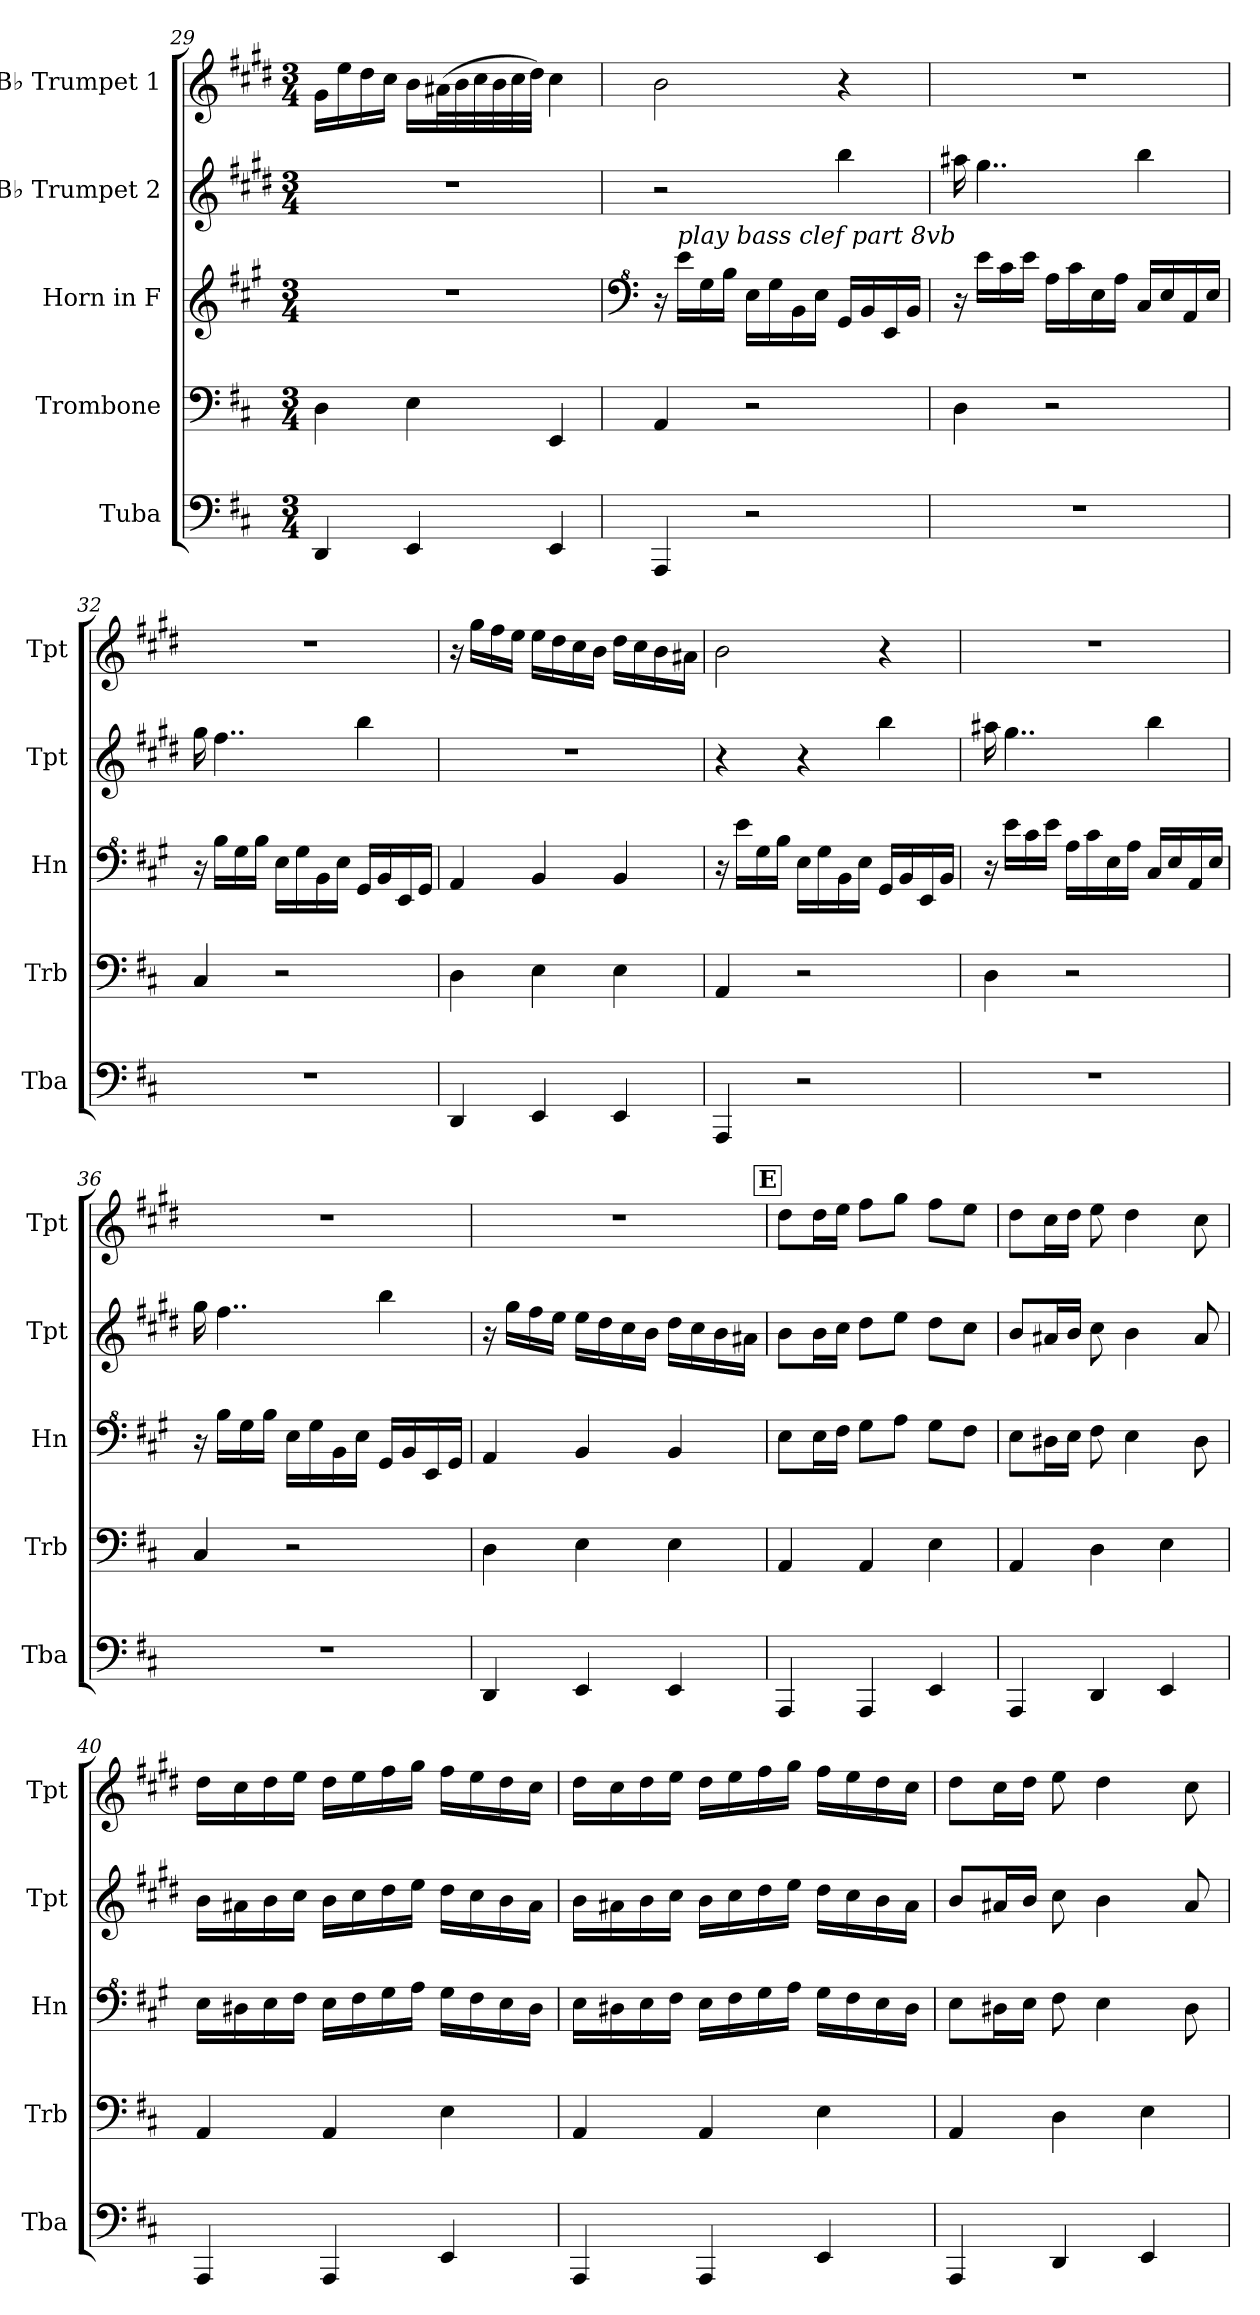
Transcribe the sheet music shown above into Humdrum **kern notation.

**kern	**kern	**kern	**kern	**kern
*part5	*part4	*part3	*part2	*part1
*staff5	*staff4	*staff3	*staff2	*staff1
*I"Tuba	*I"Trombone	*I"Horn in F	*I"B♭ Trumpet 2	*I"B♭ Trumpet 1
*I'Tba	*I'Trb	*I'Hn	*I'Tpt	*I'Tpt
*clefF4	*clefF4	*clefG2	*clefG2	*clefG2
*	*	*ITrd4c7	*ITrd1c2	*ITrd1c2
*k[f#c#]	*k[f#c#]	*k[f#c#]	*k[f#c#]	*k[f#c#]
*M3/4	*M3/4	*M3/4	*M3/4	*M3/4
=29	=29	=29	=29	=29
4DD/	4D\	2.r	2.r	16f#\LL
.	.	.	.	16dd\
.	.	.	.	16cc#\
.	.	.	.	16b\JJ
4EE/	4E\	.	.	16a\LL
.	.	.	.	(>32g#X\L
.	.	.	.	32a\
.	.	.	.	32b\
.	.	.	.	32a\
.	.	.	.	32b\
.	.	.	.	32cc#\JJJ)
4EE/	4EE/	.	.	4b\
=30	=30	=30	=30	=30
*	*	*clefF^4	*	*
4AAA/	4AA/	16r	2r	2a\
!	!	!LO:TX:a:i:t=play bass clef part 8vb	!	!
.	.	16a\LL	.	.
.	.	16c#\	.	.
.	.	16e\JJ	.	.
2r	2r	16A\LL	.	.
.	.	16c#\	.	.
.	.	16E\	.	.
.	.	16A\JJ	.	.
.	.	16C#/LL	4aa\	4r
.	.	16E/	.	.
.	.	16AA/	.	.
.	.	16E/JJ	.	.
=31	=31	=31	=31	=31
2.r	4D\	16r	16gg#X\	2.r
.	.	16a\LL	4..ff#\	.
.	.	16f#\	.	.
.	.	16a\JJ	.	.
.	2r	16d\LL	.	.
.	.	16f#\	.	.
.	.	16A\	.	.
.	.	16d\JJ	.	.
.	.	16F#/LL	4aa\	.
.	.	16A/	.	.
.	.	16D/	.	.
.	.	16A/JJ	.	.
!!LO:PB:g=z
=32	=32	=32	=32	=32
2.r	4C#/	16r	16ff#\	2.r
.	.	16e\LL	4..ee\	.
.	.	16c#\	.	.
.	.	16e\JJ	.	.
.	2r	16A\LL	.	.
.	.	16c#\	.	.
.	.	16E\	.	.
.	.	16A\JJ	.	.
.	.	16C#/LL	4aa\	.
.	.	16E/	.	.
.	.	16AA/	.	.
.	.	16C#/JJ	.	.
=33	=33	=33	=33	=33
4DD/	4D\	4D/	2.r	16r
.	.	.	.	16ff#\LL
.	.	.	.	16ee\
.	.	.	.	16dd\JJ
4EE/	4E\	4E/	.	16dd\LL
.	.	.	.	16cc#\
.	.	.	.	16b\
.	.	.	.	16a\JJ
4EE/	4E\	4E/	.	16cc#\LL
.	.	.	.	16b\
.	.	.	.	16a\
.	.	.	.	16g#X\JJ
=34	=34	=34	=34	=34
4AAA/	4AA/	16r	4r	2a\
.	.	16a\LL	.	.
.	.	16c#\	.	.
.	.	16e\JJ	.	.
2r	2r	16A\LL	4r	.
.	.	16c#\	.	.
.	.	16E\	.	.
.	.	16A\JJ	.	.
.	.	16C#/LL	4aa\	4r
.	.	16E/	.	.
.	.	16AA/	.	.
.	.	16E/JJ	.	.
!!LO:LB:g=z
=35	=35	=35	=35	=35
2.r	4D\	16r	16gg#X\	2.r
.	.	16a\LL	4..ff#\	.
.	.	16f#\	.	.
.	.	16a\JJ	.	.
.	2r	16d\LL	.	.
.	.	16f#\	.	.
.	.	16A\	.	.
.	.	16d\JJ	.	.
.	.	16F#/LL	4aa\	.
.	.	16A/	.	.
.	.	16D/	.	.
.	.	16A/JJ	.	.
=36	=36	=36	=36	=36
2.r	4C#/	16r	16ff#\	2.r
.	.	16e\LL	4..ee\	.
.	.	16c#\	.	.
.	.	16e\JJ	.	.
.	2r	16A\LL	.	.
.	.	16c#\	.	.
.	.	16E\	.	.
.	.	16A\JJ	.	.
.	.	16C#/LL	4aa\	.
.	.	16E/	.	.
.	.	16AA/	.	.
.	.	16C#/JJ	.	.
=37	=37	=37	=37	=37
4DD/	4D\	4D/	16r	2.r
.	.	.	16ff#\LL	.
.	.	.	16ee\	.
.	.	.	16dd\JJ	.
4EE/	4E\	4E/	16dd\LL	.
.	.	.	16cc#\	.
.	.	.	16b\	.
.	.	.	16a\JJ	.
4EE/	4E\	4E/	16cc#\LL	.
.	.	.	16b\	.
.	.	.	16a\	.
.	.	.	16g#X\JJ	.
!!LO:REH:place=s1:a:B:fs=14:t=E
=38	=38	=38	=38	=38
4AAA/	4AA/	8A\L	8a\L	8cc#\L
.	.	16A\L	16a\L	16cc#\L
.	.	16B\JJ	16b\JJ	16dd\JJ
4AAA/	4AA/	8c#\L	8cc#\L	8ee\L
.	.	8d\J	8dd\J	8ff#\J
4EE/	4E\	8c#\L	8cc#\L	8ee\L
.	.	8B\J	8b\J	8dd\J
!!LO:PB:g=z
=39	=39	=39	=39	=39
4AAA/	4AA/	8A\L	8a/L	8cc#\L
.	.	16G#X\L	16g#X/L	16b\L
.	.	16A\JJ	16a/JJ	16cc#\JJ
4DD/	4D\	8B\	8b\	8dd\
.	.	4A\	4a\	4cc#\
4EE/	4E\	.	.	.
.	.	8G#\	8g#/	8b\
=40	=40	=40	=40	=40
4AAA/	4AA/	16A\LL	16a\LL	16cc#\LL
.	.	16G#X\	16g#X\	16b\
.	.	16A\	16a\	16cc#\
.	.	16B\JJ	16b\JJ	16dd\JJ
4AAA/	4AA/	16A\LL	16a\LL	16cc#\LL
.	.	16B\	16b\	16dd\
.	.	16c#\	16cc#\	16ee\
.	.	16d\JJ	16dd\JJ	16ff#\JJ
4EE/	4E\	16c#\LL	16cc#\LL	16ee\LL
.	.	16B\	16b\	16dd\
.	.	16A\	16a\	16cc#\
.	.	16G#\JJ	16g#\JJ	16b\JJ
=41	=41	=41	=41	=41
4AAA/	4AA/	16A\LL	16a\LL	16cc#\LL
.	.	16G#X\	16g#X\	16b\
.	.	16A\	16a\	16cc#\
.	.	16B\JJ	16b\JJ	16dd\JJ
4AAA/	4AA/	16A\LL	16a\LL	16cc#\LL
.	.	16B\	16b\	16dd\
.	.	16c#\	16cc#\	16ee\
.	.	16d\JJ	16dd\JJ	16ff#\JJ
4EE/	4E\	16c#\LL	16cc#\LL	16ee\LL
.	.	16B\	16b\	16dd\
.	.	16A\	16a\	16cc#\
.	.	16G#\JJ	16g#\JJ	16b\JJ
=42	=42	=42	=42	=42
4AAA/	4AA/	8A\L	8a/L	8cc#\L
.	.	16G#X\L	16g#X/L	16b\L
.	.	16A\JJ	16a/JJ	16cc#\JJ
4DD/	4D\	8B\	8b\	8dd\
.	.	4A\	4a\	4cc#\
4EE/	4E\	.	.	.
.	.	8G#\	8g#/	8b\
=	=	=	=	=
*-	*-	*-	*-	*-
